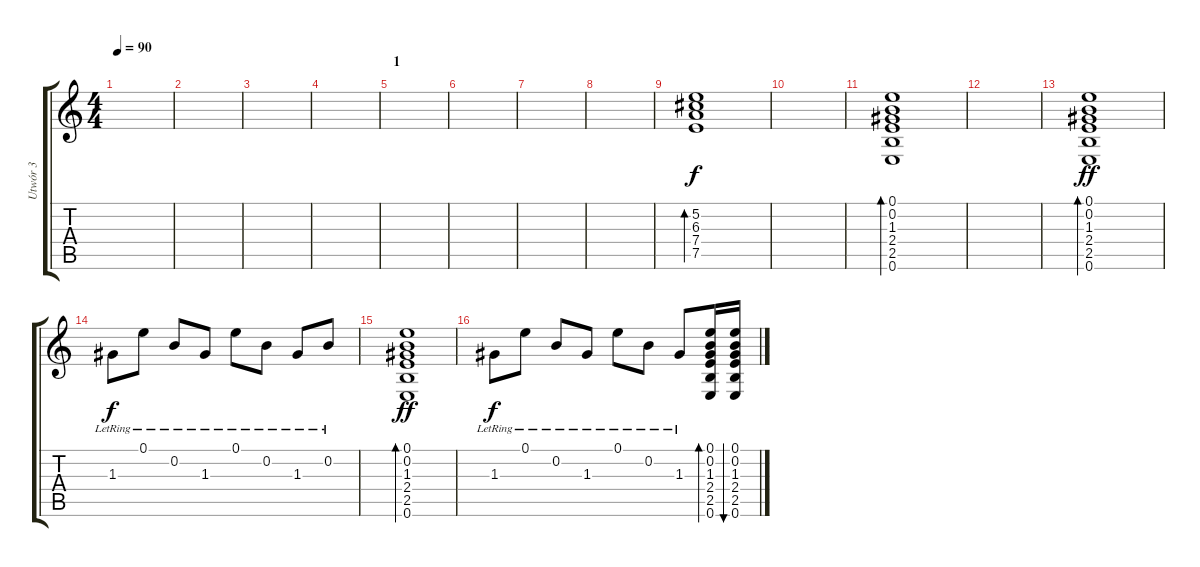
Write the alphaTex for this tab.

\track ("Utwór 3" "Utwór 3") {instrument electricguitarclean}
\staff {score tabs}
\tuning (E4 B3 G3 D3 A2 E2) {hide}
\ts (4 4)
\tempo 90
\clef g2
\ks c
|
|
|
|
\section ("" "1")
|
|
|
|
(5.2 6.3 7.4 7.5).1{bd 240} |
|
(0.1 0.2 1.3 2.4 2.5 0.6).1{bd 240} |
|
(0.1 0.2 1.3 2.4 2.5 0.6).1{bd 240 dy ff} |
1.3{lr}.8{dy f} 0.1{lr}.8 0.2{lr}.8 1.3{lr}.8 0.1{lr}.8 0.2{lr}.8 1.3{lr}.8 0.2{lr}.8 |
(0.1 0.2 1.3 2.4 2.5 0.6).1{bd 240 dy ff} |
1.3{lr}.8{dy f} 0.1{lr}.8 0.2{lr}.8 1.3{lr}.8 0.1{lr}.8 0.2{lr}.8 1.3{lr}.8 (0.1 0.2 1.3 2.4 2.5 0.6).16{bd 60} (0.1 0.2 1.3 2.4 2.5 0.6).16{bu 60}
